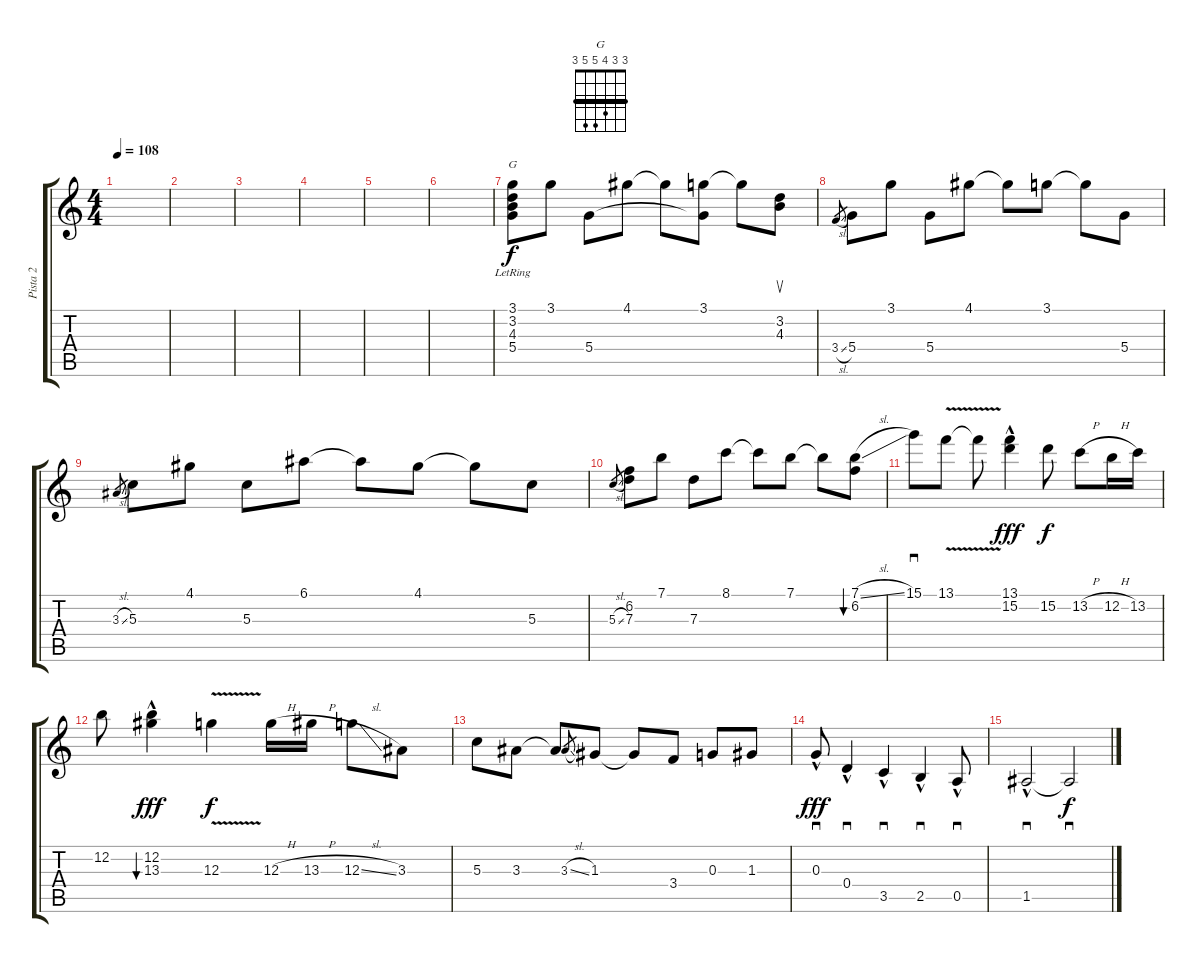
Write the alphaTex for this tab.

\track ("Pista 2" "Pista 2") {instrument distortionguitar}
\staff {score tabs}
\tuning (E4 B3 G3 D3 A2 E2) {hide}
\chord ("G" 3 3 4 5 5 3) {barre 3}
\ts (4 4)
\tempo 108
\clef g2
\ks c
|
|
|
|
|
|
(3.1 3.2 4.3 5.4{lr}).8{ch "G"} 3.1.8 5.4.8 4.1.8 4.1{t}.8 (3.1 5.4{t}).8 3.1{t}.8 (3.2 4.3).8{su} |
3.4{sl}.8{gr} 5.4.8 3.1.8 5.4.8 4.1.8 4.1{t}.8 3.1.8 3.1{t}.8 5.4.8 |
3.3{sl}.8{gr} 5.3.8 4.1.8 5.3.8 6.1.8 6.1{t}.8 4.1.8 4.1{t}.8 5.3.8 |
5.3{sl}.8{gr} (6.2 7.3).8 7.1.8 7.3.8 8.1.8 8.1{t}.8 7.1.8 7.1{t}.8 (7.1{sl} 6.2).8{bu 120} |
15.1.8{sd} 13.1{v}.8 13.1{v t}.8 (13.1 15.2{hac}).4{dy fff} 15.2.8{dy f} 13.2{h}.8 12.2{h}.16 13.2.16 |
12.2.8 (12.2 13.3{hac}).4{bu 120 dy fff} 12.3{v}.4{dy f} 12.3{h}.16 13.3{h}.16 12.3{sl}.8 3.3.8 |
5.3.8 3.3.8 3.3{t}.8 3.3{sl}.8{gr} 1.3.8 1.3{t}.8 3.4.8 0.3.8 1.3.8 |
0.3{hac}.8{sd dy fff} 0.4{hac}.4{sd} 3.5{hac}.4{sd} 2.5{hac}.4{sd} 0.5{hac}.8{sd} |
1.5{hac}.2{sd} 1.5{t}.2{sd dy f}
